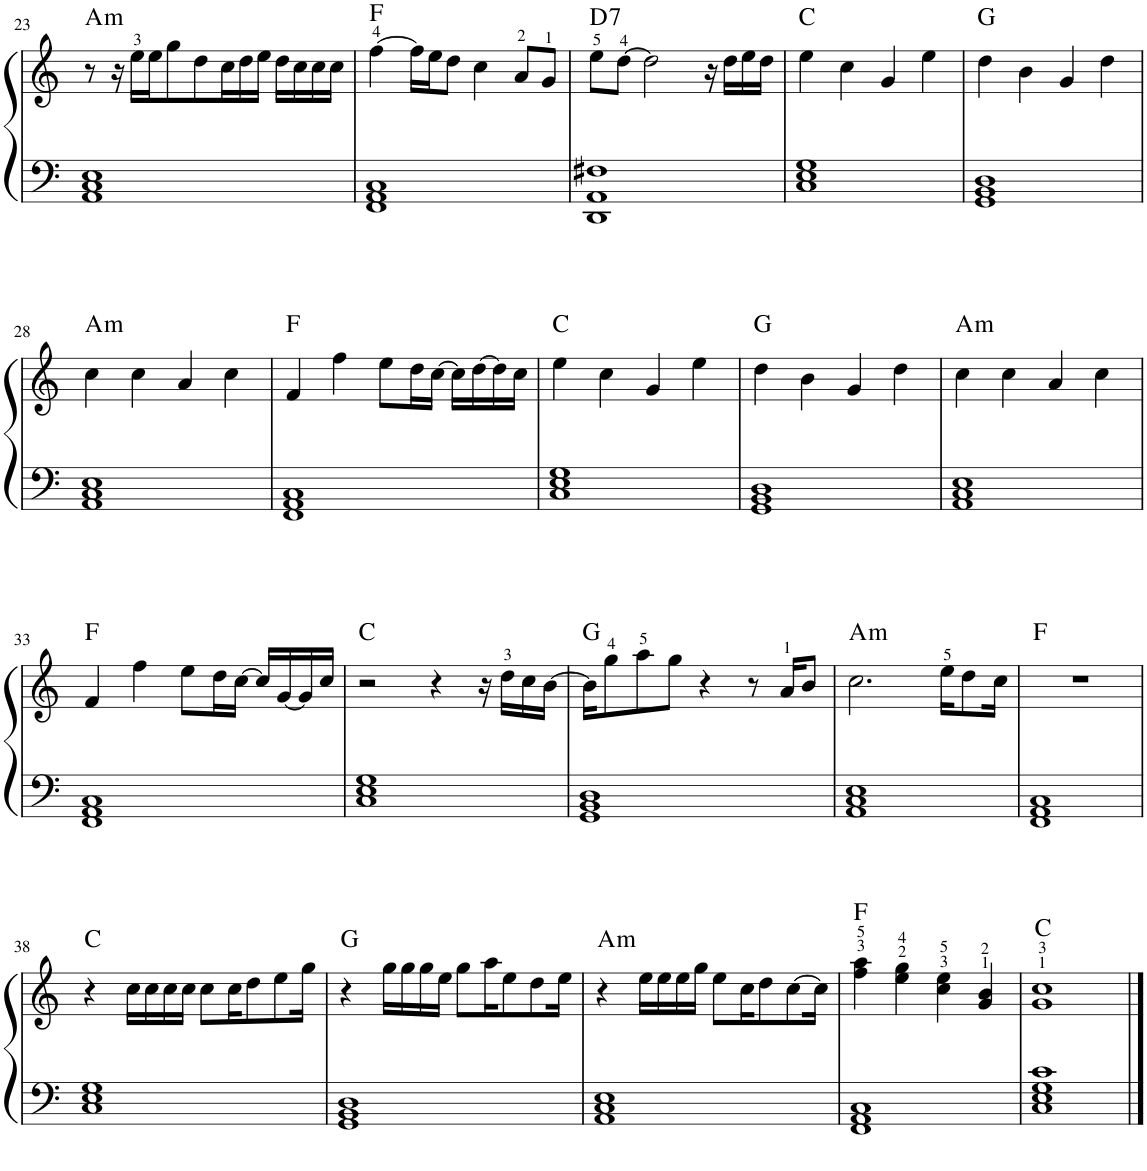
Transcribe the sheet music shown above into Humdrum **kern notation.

**kern	**kern	**harte
*part1	*part1	*part1
*staff2	*staff1	*
*I"Piano	*	*
*I'Pno.	*	*
!!LO:PB:g=z
*clefF4	*clefG2	*
*k[]	*k[]	*
*M4/4	*M4/4	*
=23	=23	=23
!	!	!LO:H:kt=m
1AA 1C 1E	8r	A:min
.	16r	.
.	16ee\LL	.
.	16ee\J	.
.	8gg\	.
.	8dd\	.
.	16cc\L	.
.	16dd\	.
.	16ee\JJ	.
.	16dd\LL	.
.	16cc\	.
.	16cc\	.
.	16cc\JJ	.
=24	=24	=24
1FF 1AA 1C	[4ff\	F:maj
.	16ff\LL]	.
.	16ee\J	.
.	8dd\J	.
.	4cc\	.
.	8a/L	.
.	8g/J	.
=25	=25	=25
!	!	!LO:H:kt=7
1DD 1AA 1F#X	8ee\L	D:7
.	[8dd\J	.
.	2dd\]	.
.	16r	.
.	16dd\LL	.
.	16ee\	.
.	16dd\JJ	.
=26	=26	=26
1C 1E 1G	4ee\	C:maj
.	4cc\	.
.	4g/	.
.	4ee\	.
=27	=27	=27
1GG 1BB 1D	4dd\	G:maj
.	4b\	.
.	4g/	.
.	4dd\	.
!!LO:LB:g=z
=28	=28	=28
!	!	!LO:H:kt=m
1AA 1C 1E	4cc\	A:min
.	4cc\	.
.	4a/	.
.	4cc\	.
=29	=29	=29
1FF 1AA 1C	4f/	F:maj
.	4ff\	.
.	8ee\L	.
.	16dd\L	.
.	[16cc\JJ	.
.	16cc\LL]	.
.	[16dd\	.
.	16dd\]	.
.	16cc\JJ	.
=30	=30	=30
1C 1E 1G	4ee\	C:maj
.	4cc\	.
.	4g/	.
.	4ee\	.
=31	=31	=31
1GG 1BB 1D	4dd\	G:maj
.	4b\	.
.	4g/	.
.	4dd\	.
=32	=32	=32
!	!	!LO:H:kt=m
1AA 1C 1E	4cc\	A:min
.	4cc\	.
.	4a/	.
.	4cc\	.
!!LO:LB:g=z
=33	=33	=33
1FF 1AA 1C	4f/	F:maj
.	4ff\	.
.	8ee\L	.
.	16dd\L	.
.	[16cc\JJ	.
.	16cc/LL]	.
.	[16g/	.
.	16g/]	.
.	16cc/JJ	.
=34	=34	=34
1C 1E 1G	2r	C:maj
.	4r	.
.	16r	.
.	16dd\LL	.
.	16cc\	.
.	[16b\JJ	.
=35	=35	=35
1GG 1BB 1D	16b\KL]	G:maj
.	8gg\	.
.	8aa\	.
.	8gg\J	.
.	4r	.
.	8r	.
.	16a/KL	.
.	8b/J	.
=36	=36	=36
!	!	!LO:H:kt=m
1AA 1C 1E	2.cc\	A:min
.	16ee\KL	.
.	8dd\	.
.	16cc\Jk	.
=37	=37	=37
1FF 1AA 1C	1r	F:maj
!!LO:LB:g=z
=38	=38	=38
1C 1E 1G	4r	C:maj
.	16cc\LL	.
.	16cc\	.
.	16cc\	.
.	16cc\JJ	.
.	8cc\L	.
.	16cc\K	.
.	8dd\	.
.	8ee\	.
.	16gg\Jk	.
=39	=39	=39
1GG 1BB 1D	4r	G:maj
.	16gg\LL	.
.	16gg\	.
.	16gg\	.
.	16ee\JJ	.
.	8gg\L	.
.	16aa\K	.
.	8ee\	.
.	8dd\	.
.	16ee\Jk	.
=40	=40	=40
!	!	!LO:H:kt=m
1AA 1C 1E	4r	A:min
.	16ee\LL	.
.	16ee\	.
.	16ee\	.
.	16gg\JJ	.
.	8ee\L	.
.	16cc\K	.
.	8dd\	.
.	[8cc\	.
.	16cc\Jk]	.
=41	=41	=41
1FF 1AA 1C	4ff\ 4aa\	F:maj
.	4ee\ 4gg\	.
.	4cc\ 4ee\	.
.	4g/ 4b/	.
=42	=42	=42
1C 1E 1G 1c	1g 1cc	C:maj
==	==	==
*-	*-	*-
